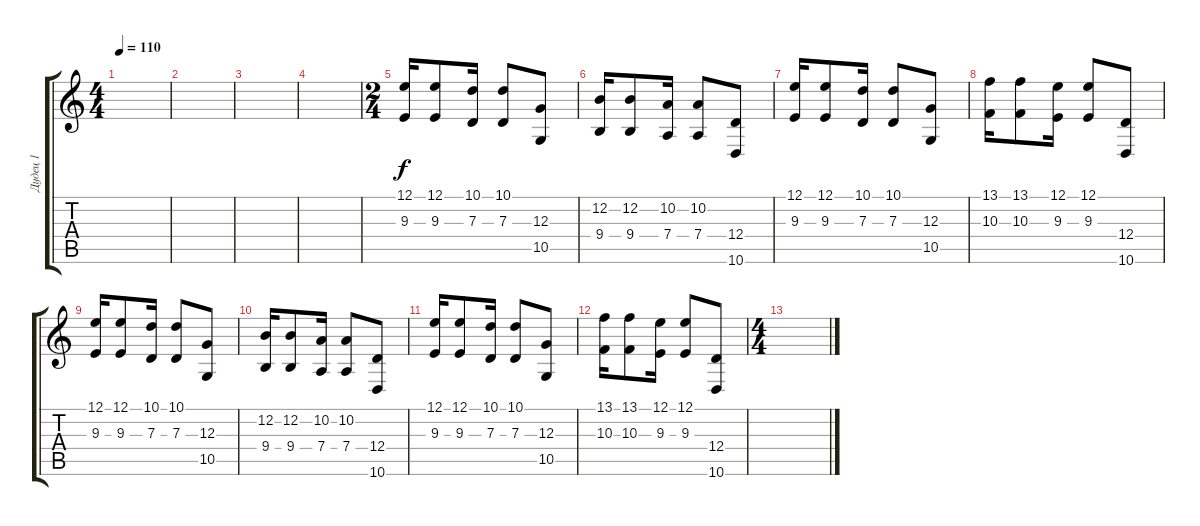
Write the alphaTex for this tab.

\track ("Дудец 1" "Дудец 1") {instrument trombone}
\staff {score tabs}
\tuning (E4 B3 G3 D3 A2 E2) {hide}
\ts (4 4)
\tempo 110
\clef g2
\ks c
|
|
|
|
\ts (2 4)
(12.1 9.3).16 (12.1 9.3).8 (10.1 7.3).16 (10.1 7.3).8 (12.3 10.5).8 |
(12.2 9.4).16 (12.2 9.4).8 (10.2 7.4).16 (10.2 7.4).8 (12.4 10.6).8 |
(12.1 9.3).16 (12.1 9.3).8 (10.1 7.3).16 (10.1 7.3).8 (12.3 10.5).8 |
(13.1 10.3).16 (13.1 10.3).8 (12.1 9.3).16 (12.1 9.3).8 (12.4 10.6).8 |
(12.1 9.3).16 (12.1 9.3).8 (10.1 7.3).16 (10.1 7.3).8 (12.3 10.5).8 |
(12.2 9.4).16 (12.2 9.4).8 (10.2 7.4).16 (10.2 7.4).8 (12.4 10.6).8 |
(12.1 9.3).16 (12.1 9.3).8 (10.1 7.3).16 (10.1 7.3).8 (12.3 10.5).8 |
(13.1 10.3).16 (13.1 10.3).8 (12.1 9.3).16 (12.1 9.3).8 (12.4 10.6).8 |
\ts (4 4)
